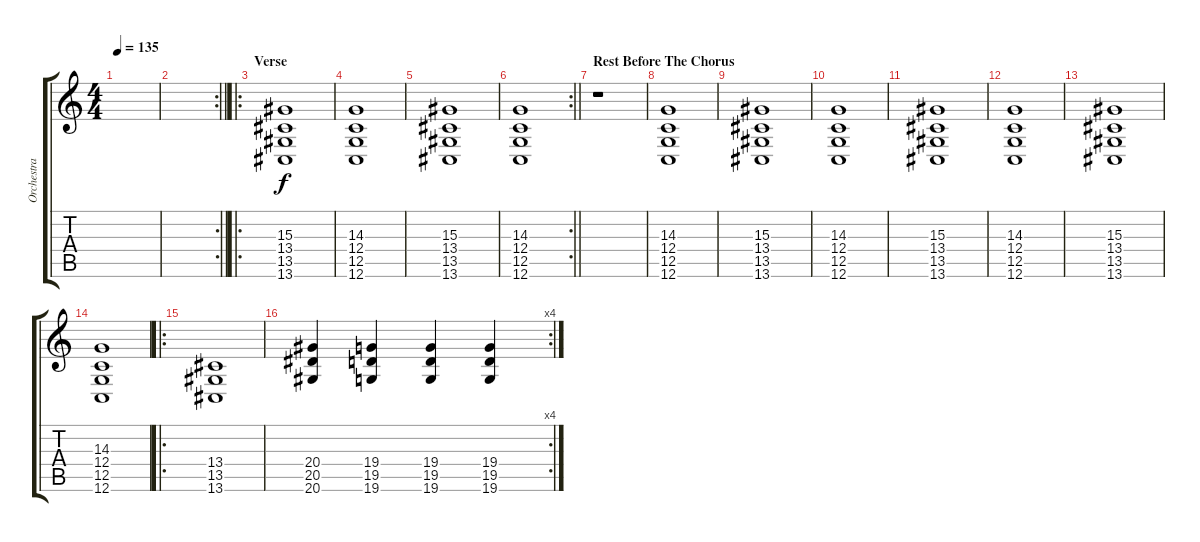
\track ("Orchestra" "Orchestra") {instrument orchestrahit}
\staff {score tabs}
\tuning (D4 A3 F3 C3 G2 C2) {hide}
\ts (4 4)
\tempo 135
\clef g2
\ks c
|
\rc 2
\barLineRight lightlight
|
\ro
\section ("" "Verse")
(15.3 13.4 13.5 13.6).1 |
(14.3 12.4 12.5 12.6).1 |
(15.3 13.4 13.5 13.6).1 |
\rc 2
\barLineRight lightlight
(14.3 12.4 12.5 12.6).1 |
\section ("" "Rest Before The Chorus")
r.1 |
(14.3 12.4 12.5 12.6).1 |
(15.3 13.4 13.5 13.6).1 |
(14.3 12.4 12.5 12.6).1 |
(15.3 13.4 13.5 13.6).1 |
(14.3 12.4 12.5 12.6).1 |
(15.3 13.4 13.5 13.6).1 |
(14.3 12.4 12.5 12.6).1 |
\ro
(13.4 13.5 13.6).1 |
\rc 4
(20.4 20.5 20.6).4 (19.4 19.5 19.6).4 (19.4 19.5 19.6).4 (19.4 19.5 19.6).4
